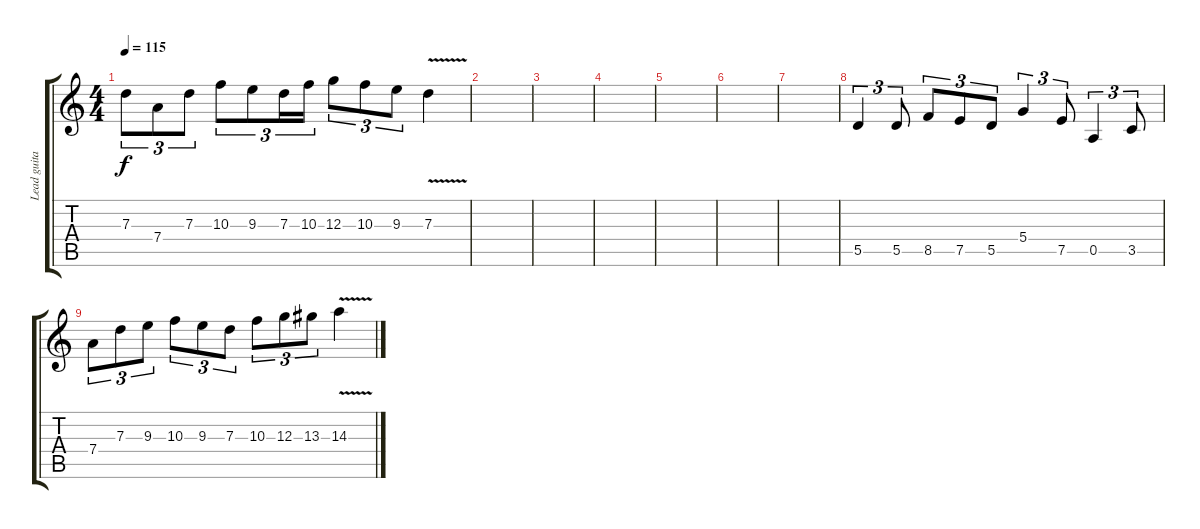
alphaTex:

\track ("Lead guitar" "Lead guita") {instrument distortionguitar}
\staff {score tabs}
\tuning (E4 B3 G3 D3 A2 E2) {hide}
\ts (4 4)
\tempo 115
\clef g2
\ks c
7.3.8{tu (3 2) dy f} 7.4.8{tu (3 2)} 7.3.8{tu (3 2)} 10.3.8{tu (3 2)} 9.3.8{tu (3 2)} 7.3.16{tu (3 2)} 10.3.16{tu (3 2)} 12.3.8{tu (3 2)} 10.3.8{tu (3 2)} 9.3.8{tu (3 2)} 7.3{v}.4 |
|
|
|
|
|
|
5.5.4{tu (3 2)} 5.5.8{tu (3 2)} 8.5.8{tu (3 2)} 7.5.8{tu (3 2)} 5.5.8{tu (3 2)} 5.4.4{tu (3 2)} 7.5.8{tu (3 2)} 0.5.4{tu (3 2)} 3.5.8{tu (3 2)} |
7.4.8{tu (3 2)} 7.3.8{tu (3 2)} 9.3.8{tu (3 2)} 10.3.8{tu (3 2)} 9.3.8{tu (3 2)} 7.3.8{tu (3 2)} 10.3.8{tu (3 2)} 12.3.8{tu (3 2)} 13.3.8{tu (3 2)} 14.3{v}.4
